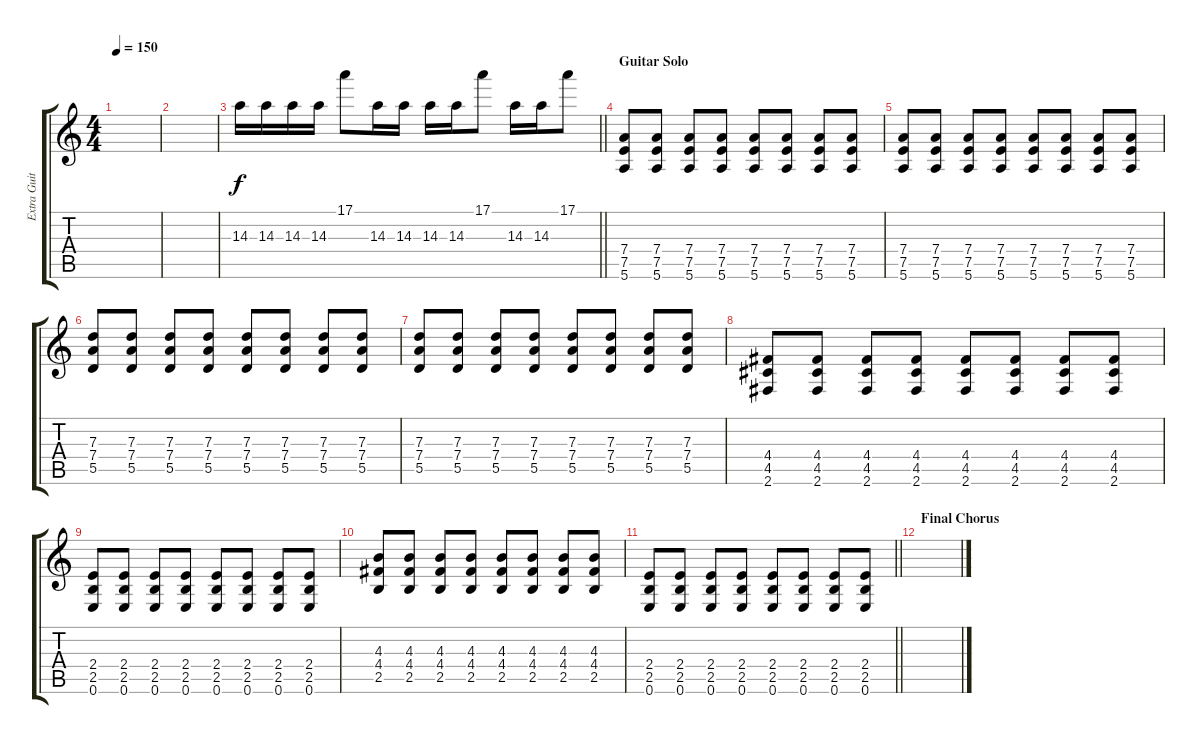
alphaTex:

\track ("Extra Guitar" "Extra Guit") {instrument overdrivenguitar}
\staff {score tabs}
\tuning (E4 B3 G3 D3 A2 E2) {hide}
\ts (4 4)
\tempo 150
\clef g2
\ks c
|
|
\barLineRight lightlight
14.3.16{volume 16 instrument distortionguitar} 14.3.16 14.3.16 14.3.16 17.1.8 14.3.16 14.3.16 14.3.16 14.3.16 17.1.8 14.3.16 14.3.16 17.1.8 |
\section ("" "Guitar Solo")
(7.4 7.5 5.6).8{volume 16 instrument overdrivenguitar} (7.4 7.5 5.6).8 (7.4 7.5 5.6).8 (7.4 7.5 5.6).8 (7.4 7.5 5.6).8 (7.4 7.5 5.6).8 (7.4 7.5 5.6).8 (7.4 7.5 5.6).8 |
(7.4 7.5 5.6).8 (7.4 7.5 5.6).8 (7.4 7.5 5.6).8 (7.4 7.5 5.6).8 (7.4 7.5 5.6).8 (7.4 7.5 5.6).8 (7.4 7.5 5.6).8 (7.4 7.5 5.6).8 |
(7.3 7.4 5.5).8 (7.3 7.4 5.5).8 (7.3 7.4 5.5).8 (7.3 7.4 5.5).8 (7.3 7.4 5.5).8 (7.3 7.4 5.5).8 (7.3 7.4 5.5).8 (7.3 7.4 5.5).8 |
(7.3 7.4 5.5).8 (7.3 7.4 5.5).8 (7.3 7.4 5.5).8 (7.3 7.4 5.5).8 (7.3 7.4 5.5).8 (7.3 7.4 5.5).8 (7.3 7.4 5.5).8 (7.3 7.4 5.5).8 |
(4.4 4.5 2.6).8 (4.4 4.5 2.6).8 (4.4 4.5 2.6).8 (4.4 4.5 2.6).8 (4.4 4.5 2.6).8 (4.4 4.5 2.6).8 (4.4 4.5 2.6).8 (4.4 4.5 2.6).8 |
(2.4 2.5 0.6).8 (2.4 2.5 0.6).8 (2.4 2.5 0.6).8 (2.4 2.5 0.6).8 (2.4 2.5 0.6).8 (2.4 2.5 0.6).8 (2.4 2.5 0.6).8 (2.4 2.5 0.6).8 |
(4.3 4.4 2.5).8 (4.3 4.4 2.5).8 (4.3 4.4 2.5).8 (4.3 4.4 2.5).8 (4.3 4.4 2.5).8 (4.3 4.4 2.5).8 (4.3 4.4 2.5).8 (4.3 4.4 2.5).8 |
\barLineRight lightlight
(2.4 2.5 0.6).8 (2.4 2.5 0.6).8 (2.4 2.5 0.6).8 (2.4 2.5 0.6).8 (2.4 2.5 0.6).8 (2.4 2.5 0.6).8 (2.4 2.5 0.6).8 (2.4 2.5 0.6).8 |
\section ("" "Final Chorus")
